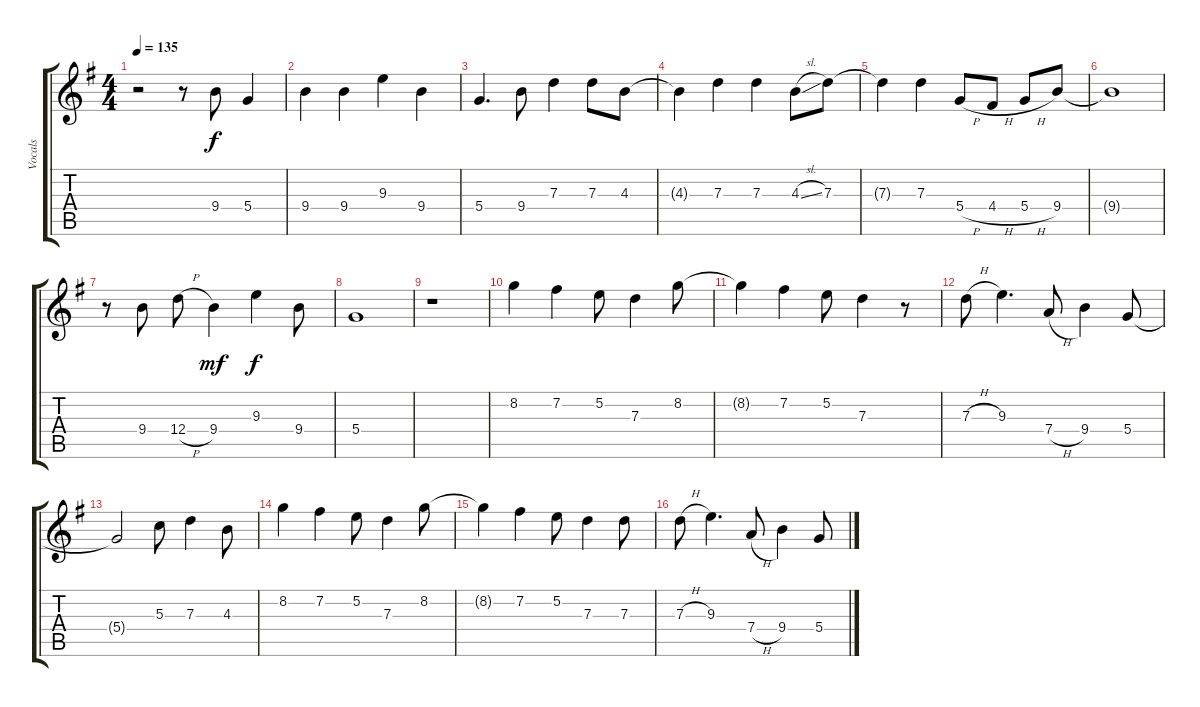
\track ("Vocals" "Vocals") {instrument acousticguitarnylon}
\staff {score tabs}
\tuning (E4 B3 G3 D3 A2 E2) {hide}
\ts (4 4)
\tempo 135
\clef g2
\ks g
r.2{dy f} r.8 9.4.8 5.4.4 |
9.4.4 9.4.4 9.3.4 9.4.4 |
5.4.4{d} 9.4.8 7.3.4 7.3.8 4.3.8 |
4.3{t}.4 7.3.4 7.3.4 4.3{sl}.8 7.3.8 |
7.3{t}.4 7.3.4 5.4{h}.8 4.4{h}.8 5.4{h}.8 9.4.8 |
9.4{t}.1 |
r.8 9.4.8 12.4{h}.8 9.4.4{dy mf} 9.3.4{dy f} 9.4.8 |
5.4.1 |
r.1 |
8.2.4 7.2.4 5.2.8 7.3.4 8.2.8 |
8.2{t}.4 7.2.4 5.2.8 7.3.4 r.8 |
7.3{h}.8 9.3.4{d} 7.4{h}.8 9.4.4 5.4.8 |
5.4{t}.2 5.3.8 7.3.4 4.3.8 |
8.2.4 7.2.4 5.2.8 7.3.4 8.2.8 |
8.2{t}.4 7.2.4 5.2.8 7.3.4 7.3.8 |
7.3{h}.8 9.3.4{d} 7.4{h}.8 9.4.4 5.4.8
